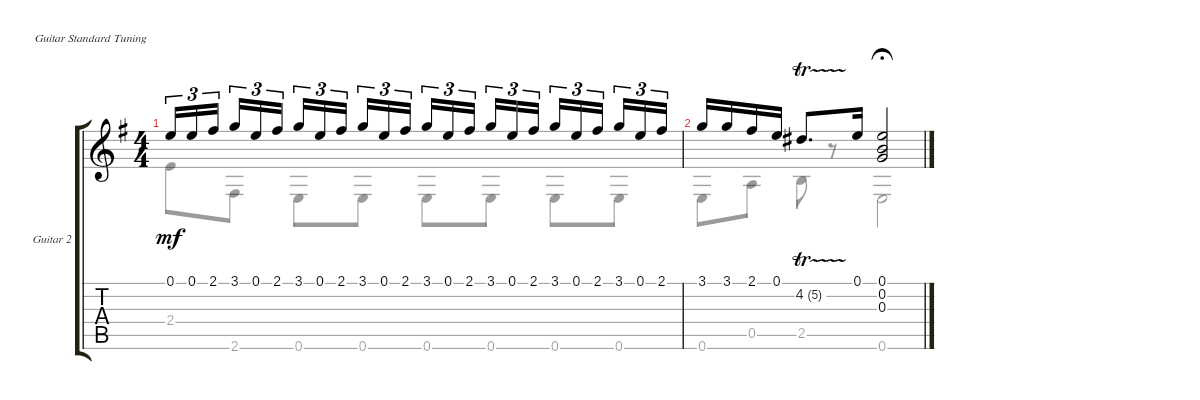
\defaultSystemsLayout 4
\bracketExtendMode groupsimilarinstruments
\firstSystemTrackNameOrientation horizontal
\otherSystemsTrackNameOrientation horizontal
\track ("Steel Guitar" "Guitar 2") {instrument acousticguitarsteel}
\staff {score tabs}
\tuning (E4 B3 G3 D3 A2 E2)
\voice
\ts (4 4)
\tempo (40 hide)
\clef g2
\ks g
0.1.16{tu (3 2) dy mf} 0.1.16{tu (3 2)} 2.1.16{tu (3 2)} 3.1.16{tu (3 2)} 0.1.16{tu (3 2)} 2.1.16{tu (3 2)} 3.1.16{tu (3 2)} 0.1.16{tu (3 2)} 2.1.16{tu (3 2)} 3.1.16{tu (3 2)} 0.1.16{tu (3 2)} 2.1.16{tu (3 2)} 3.1.16{tu (3 2)} 0.1.16{tu (3 2)} 2.1.16{tu (3 2)} 3.1.16{tu (3 2)} 0.1.16{tu (3 2)} 2.1.16{tu (3 2)} 3.1.16{tu (3 2)} 0.1.16{tu (3 2)} 2.1.16{tu (3 2)} 3.1.16{tu (3 2)} 0.1.16{tu (3 2)} 2.1.16{tu (3 2)} |
3.1.16 3.1.16 2.1.16 0.1.16 4.2{tr (5 16)}.8{d} 0.1.16 (0.1 0.2 0.3).2{fermata (medium 1)}
\voice
\clef g2
\ottava regular
\simile none
\ks g
2.4.8{dy mf} 2.6.8 0.6.8 0.6.8 0.6.8 0.6.8 0.6.8 0.6.8 |
0.6.8 0.5.8 2.5.8 r.8 0.6.2{fermata (medium 1)}
